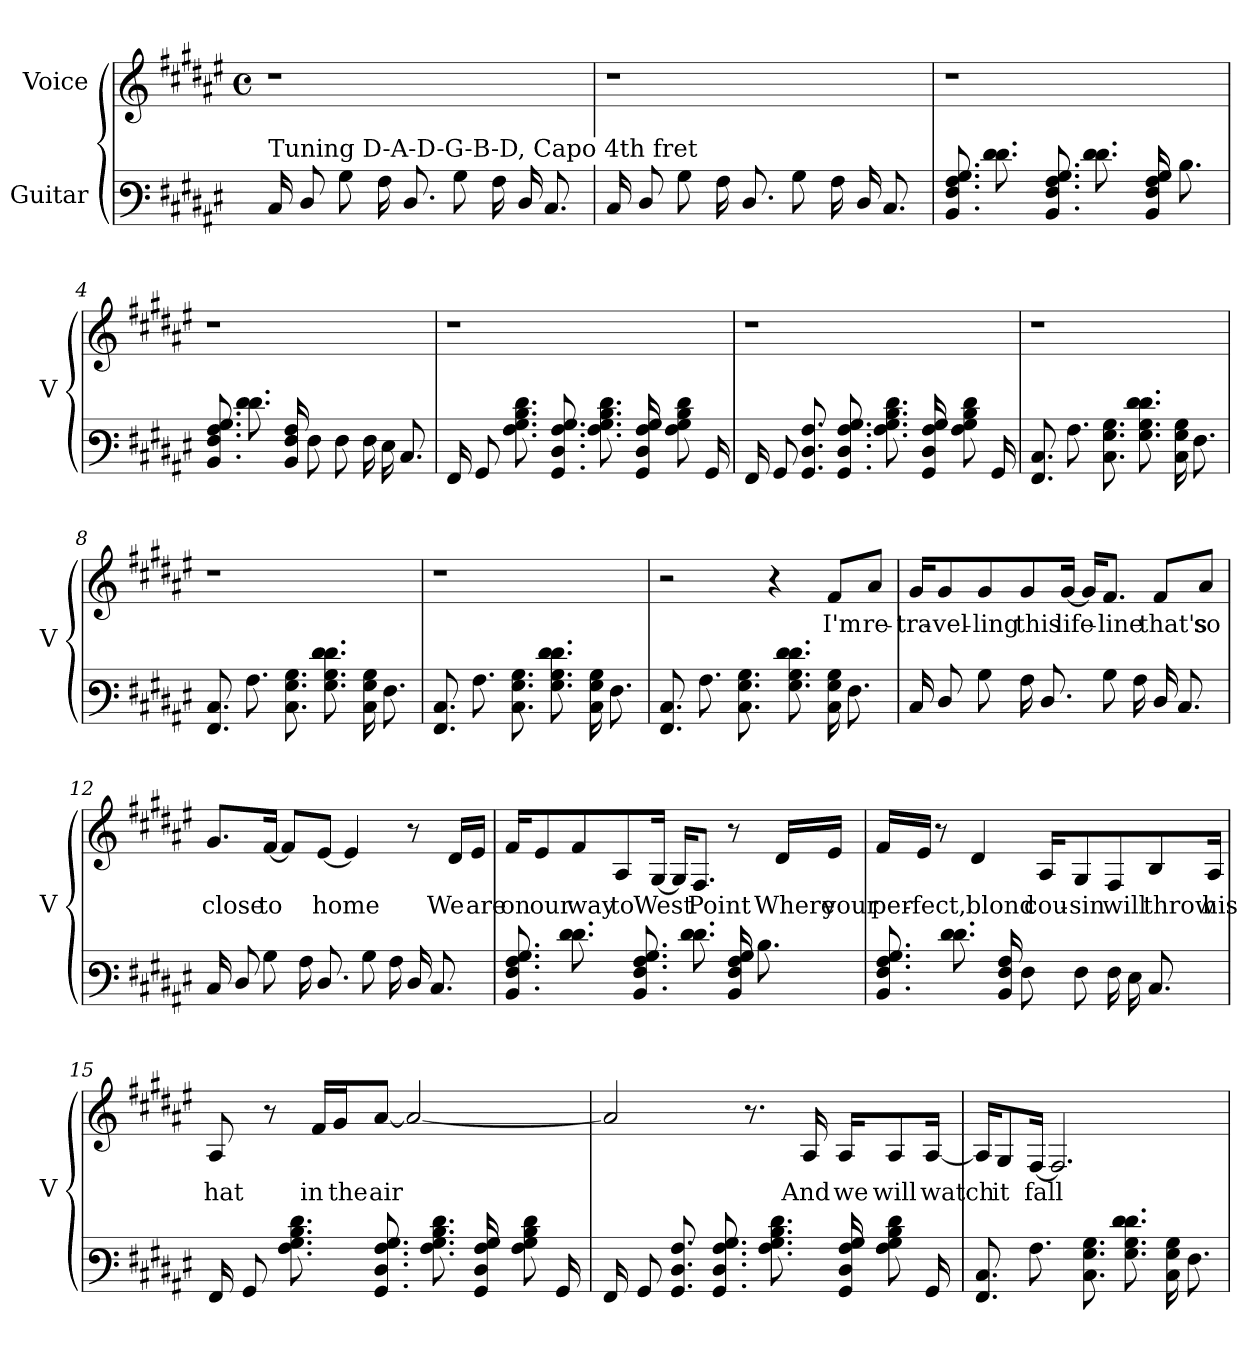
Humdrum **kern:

**kern	**kern	**text
*part2	*part1	*part1
*staff2	*staff1	*staff1
*I"Guitar	*I"Voice	*
*	*I'V	*
*stria6	*	*
*	*clefG2	*
*k[f#c#g#d#a#e#]	*k[f#c#g#d#a#e#]	*
*F#:	*F#:	*
*	*M4/4	*
*	*met(c)	*
*MM84	*MM84	*
=1	=1	=1
!LO:TX:a:t=Tuning D-A-D-G-B-D, Capo 4th fret	!	!
16C#	1r	.
8D#	.	.
8B	.	.
16A#	.	.
8.D#	.	.
8B	.	.
16A#	.	.
16D#	.	.
8.C#	.	.
=2	=2	=2
16C#	1r	.
8D#	.	.
8B	.	.
16A#	.	.
8.D#	.	.
8B	.	.
16A#	.	.
16D#	.	.
8.C#	.	.
=3	=3	=3
8.BB 8.F# 8.A# 8.B	1r	.
8.f# 8.f#	.	.
8.BB 8.F# 8.A# 8.B	.	.
8.f# 8.f#	.	.
16BB 16F# 16A# 16B	.	.
8.d#	.	.
=4	=4	=4
8.BB 8.F# 8.A# 8.B	1r	.
8.f# 8.f#	.	.
16BB 16F# 16A#	.	.
8F#	.	.
8F#	.	.
16F#	.	.
16E#	.	.
8.C#	.	.
!!LO:LB:g=z
=5	=5	=5
16FF#	1r	.
8GG#	.	.
8.A# 8.B 8.d# 8.f#	.	.
8.GG# 8.D# 8.A# 8.B	.	.
8.A# 8.B 8.d# 8.f#	.	.
16GG# 16D# 16A# 16B	.	.
8A# 8B 8d# 8f#	.	.
16GG#	.	.
=6	=6	=6
16FF#	1r	.
8GG#	.	.
8.GG# 8.D# 8.A#	.	.
8.GG# 8.D# 8.A# 8.B	.	.
8.A# 8.B 8.d# 8.f#	.	.
16GG# 16D# 16A# 16B	.	.
8A# 8B 8d# 8f#	.	.
16GG#	.	.
=7	=7	=7
8.FF# 8.C#	1r	.
8.A#	.	.
8.C# 8.G# 8.B	.	.
8.G# 8.B 8.f# 8.f#	.	.
16C# 16G# 16B	.	.
8.F#	.	.
=8	=8	=8
8.FF# 8.C#	1r	.
8.A#	.	.
8.C# 8.G# 8.B	.	.
8.G# 8.B 8.f# 8.f#	.	.
16C# 16G# 16B	.	.
8.F#	.	.
=9	=9	=9
8.FF# 8.C#	1r	.
8.A#	.	.
8.C# 8.G# 8.B	.	.
8.G# 8.B 8.f# 8.f#	.	.
16C# 16G# 16B	.	.
8.F#	.	.
!!LO:LB:g=z
=10	=10	=10
8.FF# 8.C#	2r	.
8.A#	.	.
8.C# 8.G# 8.B	.	.
.	4r	.
8.G# 8.B 8.f# 8.f#	.	.
!	!	!LO:LY:b
16C# 16G# 16B	8f#/L	I'm
8.F#	.	.
!	!	!LO:LY:b
.	8a#/J	re-
=11	=11	=11
!	!	!LO:LY:b
16C#	16g#/KL	-tra-
!	!	!LO:LY:b
8D#	8g#/	-vel-
!	!	!LO:LY:b
8B	8g#/	-ling
!	!	!LO:LY:b
16A#	8g#/	this
8.D#	.	.
!	!	!LO:LY:b
.	[16g#/Jk	life-
.	16g#/KL]	.
!	!	!LO:LY:b
8B	8.f#/J	-line
16A#	.	.
!	!	!LO:LY:b
16D#	8f#/L	that's
8.C#	.	.
!	!	!LO:LY:b
.	8a#/J	so
=12	=12	=12
!	!	!LO:LY:b
16C#	8.g#/L	close
8D#	.	.
!	!	!LO:LY:b
8B	[16f#/Jk	to
.	8f#/L]	.
16A#	.	.
!	!	!LO:LY:b
8.D#	[8e#/J	home
.	4e#/]	.
8B	.	.
16A#	.	.
16D#	8r	.
8.C#	.	.
!	!	!LO:LY:b
.	16d#/LL	We
!	!	!LO:LY:b
.	16e#/JJ	are
!!LO:PB:g=z
=13	=13	=13
!	!	!LO:LY:b
8.BB 8.F# 8.A# 8.B	16f#/KL	on
!	!	!LO:LY:b
.	8e#/	our
!	!	!LO:LY:b
8.f# 8.f#	8f#/	way
!	!	!LO:LY:b
.	8A#/	to
8.BB 8.F# 8.A# 8.B	.	.
!	!	!LO:LY:b
.	[16G#/Jk	West
.	16G#/KL]	.
!	!	!LO:LY:b
8.f# 8.f#	8.F#/J	Point
16BB 16F# 16A# 16B	8r	.
8.d#	.	.
!	!	!LO:LY:b
.	16d#/LL	Where
!	!	!LO:LY:b
.	16e#/JJ	your
=14	=14	=14
!	!	!LO:LY:b
8.BB 8.F# 8.A# 8.B	16f#/LL	per-
!	!	!LO:LY:b
.	16e#/JJ	-fect,
.	8r	.
8.f# 8.f#	.	.
!	!	!LO:LY:b
.	4d#/	blond
16BB 16F# 16A#	.	.
8F#	.	.
!	!	!LO:LY:b
.	16A#/KL	cou-
!	!	!LO:LY:b
8F#	8G#/	-sin
!	!	!LO:LY:b
16F#	8F#/	will
16E#	.	.
!	!	!LO:LY:b
8.C#	8B/	throw
!	!	!LO:LY:b
.	16A#/Jk	his
!!LO:LB:g=z
=15	=15	=15
!	!	!LO:LY:b
16FF#	8A#/	hat
8GG#	.	.
.	8r	.
8.A# 8.B 8.d# 8.f#	.	.
!	!	!LO:LY:b
.	16f#/LL	in
!	!	!LO:LY:b
.	16g#/J	the
!	!	!LO:LY:b
8.GG# 8.D# 8.A# 8.B	[8a#/J	air
.	2a#/_	.
8.A# 8.B 8.d# 8.f#	.	.
16GG# 16D# 16A# 16B	.	.
8A# 8B 8d# 8f#	.	.
16GG#	.	.
=16	=16	=16
16FF#	2a#/]	.
8GG#	.	.
8.GG# 8.D# 8.A#	.	.
8.GG# 8.D# 8.A# 8.B	.	.
.	8.r	.
8.A# 8.B 8.d# 8.f#	.	.
!	!	!LO:LY:b
.	16A#/	And
!	!	!LO:LY:b
16GG# 16D# 16A# 16B	16A#/KL	we
!	!	!LO:LY:b
8A# 8B 8d# 8f#	8A#/	will
!	!	!LO:LY:b
16GG#	[16A#/Jk	watch
=17	=17	=17
8.FF# 8.C#	16A#/KL]	.
!	!	!LO:LY:b
.	8G#/	it
!	!	!LO:LY:b
8.A#	[16F#/Jk	fall
.	2.F#/]	.
8.C# 8.G# 8.B	.	.
8.G# 8.B 8.f# 8.f#	.	.
16C# 16G# 16B	.	.
8.F#	.	.
=	=	=
*-	*-	*-
